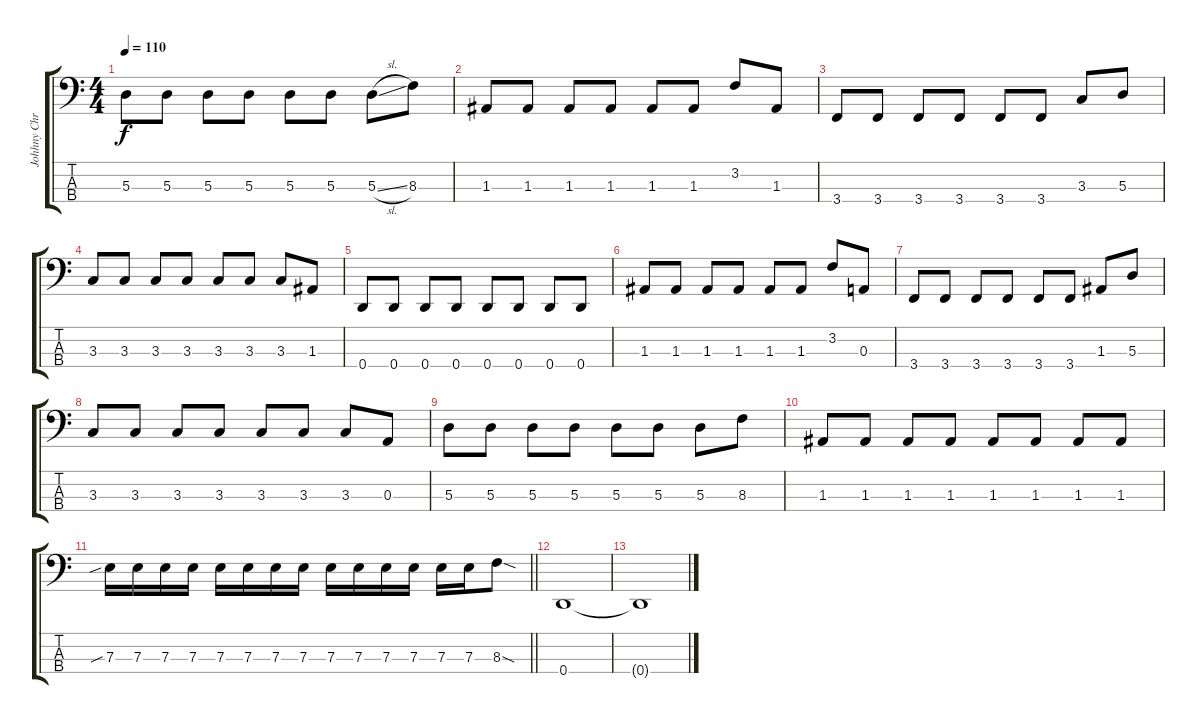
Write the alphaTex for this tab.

\track ("Johhny Christ - Bass" "Johhny Chr") {instrument electricbasspick}
\staff {score tabs}
\tuning (G2 D2 A1 D1) {hide}
\ts (4 4)
\tempo 110
\clef f4
\ks c
5.3.8{dy f} 5.3.8 5.3.8 5.3.8 5.3.8 5.3.8 5.3{sl}.8 8.3.8 |
1.3.8 1.3.8 1.3.8 1.3.8 1.3.8 1.3.8 3.2.8 1.3.8 |
3.4.8 3.4.8 3.4.8 3.4.8 3.4.8 3.4.8 3.3.8 5.3.8 |
3.3.8 3.3.8 3.3.8 3.3.8 3.3.8 3.3.8 3.3.8 1.3.8 |
0.4.8 0.4.8 0.4.8 0.4.8 0.4.8 0.4.8 0.4.8 0.4.8 |
1.3.8 1.3.8 1.3.8 1.3.8 1.3.8 1.3.8 3.2.8 0.3.8 |
3.4.8 3.4.8 3.4.8 3.4.8 3.4.8 3.4.8 1.3.8 5.3.8 |
3.3.8 3.3.8 3.3.8 3.3.8 3.3.8 3.3.8 3.3.8 0.3.8 |
5.3.8 5.3.8 5.3.8 5.3.8 5.3.8 5.3.8 5.3.8 8.3.8 |
1.3.8 1.3.8 1.3.8 1.3.8 1.3.8 1.3.8 1.3.8 1.3.8 |
\barLineRight lightlight
7.3{sib}.16 7.3.16 7.3.16 7.3.16 7.3.16 7.3.16 7.3.16 7.3.16 7.3.16 7.3.16 7.3.16 7.3.16 7.3.16 7.3.16 8.3{sod}.8 |
0.4.1 |
0.4{t}.1
